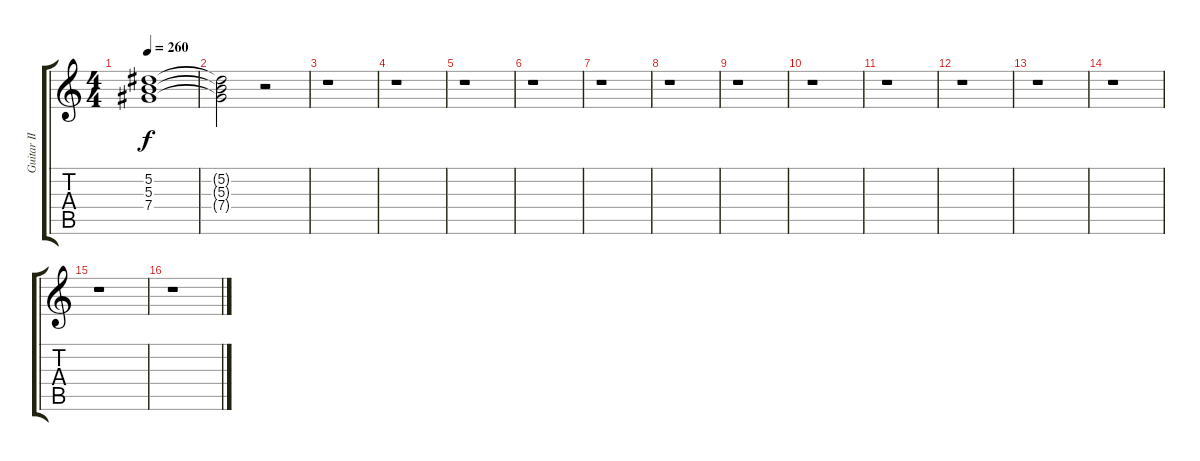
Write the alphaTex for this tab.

\track ("Guitar II" "Guitar II") {instrument overdrivenguitar}
\staff {score tabs}
\tuning (Eb4 Bb3 Gb3 Db3 Ab2 Eb2) {hide}
\ts (4 4)
\tempo 260
\clef g2
\ks c
(5.2 5.3 7.4).1{dy f} |
(5.2{t} 5.3{t} 7.4{t}).2 r.2 |
r.1 |
r.1 |
r.1 |
r.1 |
r.1 |
r.1 |
r.1 |
r.1 |
r.1 |
r.1 |
r.1 |
r.1 |
r.1 |
r.1
